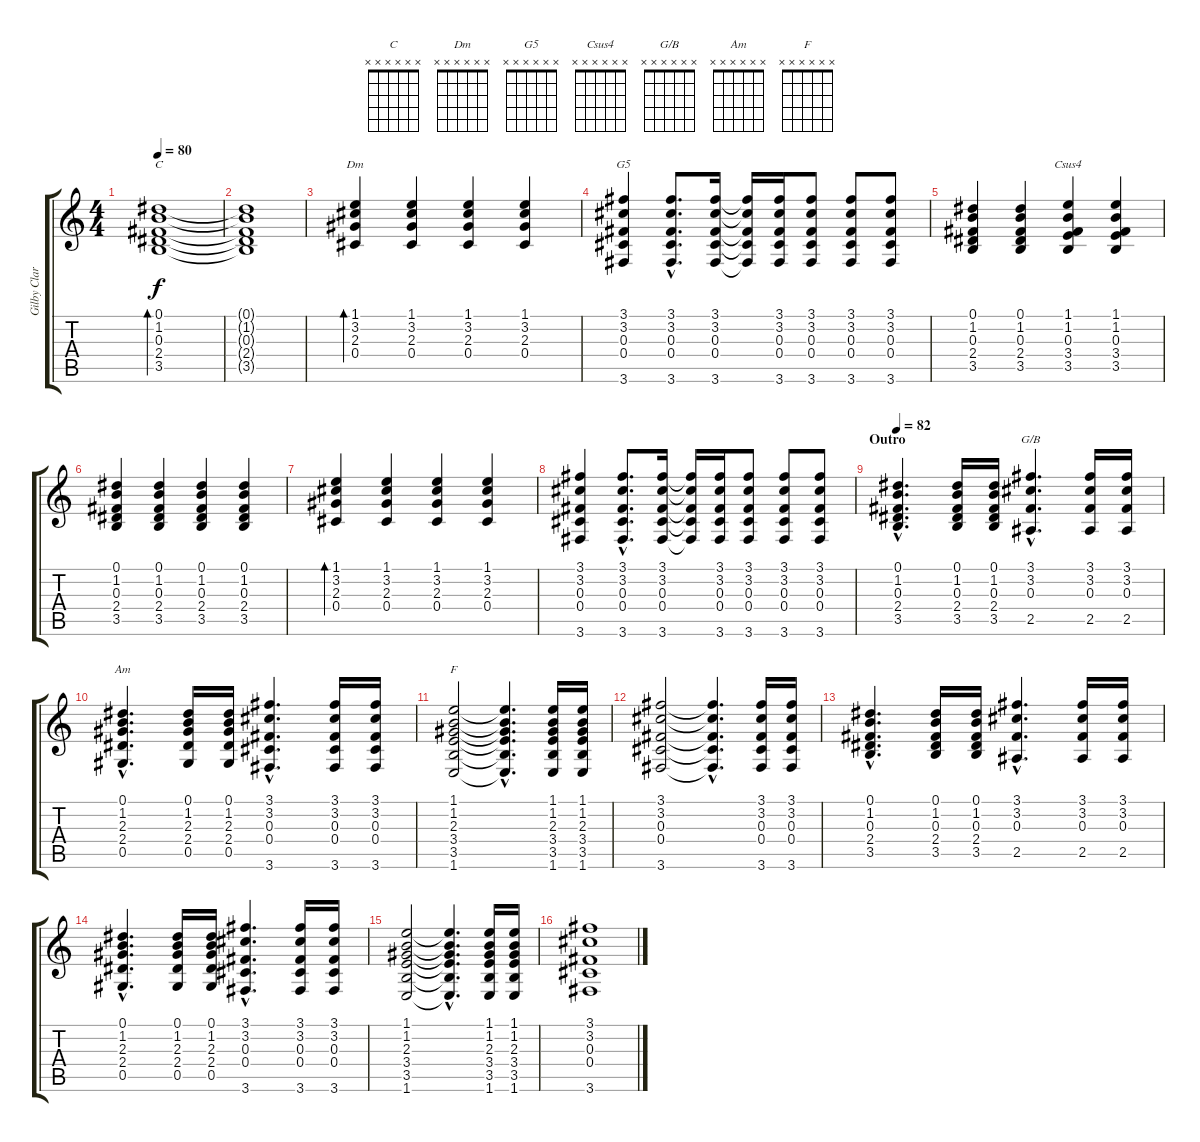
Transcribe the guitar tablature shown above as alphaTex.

\track ("Gilby Clarke" "Gilby Clar") {instrument electricguitarjazz}
\staff {score tabs}
\tuning (Eb4 Bb3 Gb3 Db3 Ab2 Eb2) {hide}
\chord ("C" x x x x x x)
\chord ("Dm" x x x x x x)
\chord ("G5" x x x x x x)
\chord ("Csus4" x x x x x x)
\chord ("G/B" x x x x x x)
\chord ("Am" x x x x x x)
\chord ("F" x x x x x x)
\ts (4 4)
\tempo 80
\clef g2
\ks c
(0.1 1.2 0.3 2.4 3.5).1{bd 120 ch "C" dy f} |
(0.1{t} 1.2{t} 0.3{t} 2.4{t} 3.5{t}).1 |
(1.1 3.2 2.3 0.4).4{bd 120 ch "Dm"} (1.1 3.2 2.3 0.4).4 (1.1 3.2 2.3 0.4).4 (1.1 3.2 2.3 0.4).4 |
(3.1 3.2 0.3 0.4 3.6).4{ch "G5"} (3.1{hac} 3.2{hac} 0.3{hac} 0.4{hac} 3.6{hac}).8{d} (3.1 3.2 0.3 0.4 3.6).16 (3.1{t} 3.2{t} 0.3{t} 0.4{t} 3.6{t}).16 (3.1 3.2 0.3 0.4 3.6).16 (3.1 3.2 0.3 0.4 3.6).8 (3.1 3.2 0.3 0.4 3.6).8 (3.1 3.2 0.3 0.4 3.6).8 |
(0.1 1.2 0.3 2.4 3.5).4 (0.1 1.2 0.3 2.4 3.5).4 (1.1 1.2 0.3 3.4 3.5).4{ch "Csus4"} (1.1 1.2 0.3 3.4 3.5).4 |
(0.1 1.2 0.3 2.4 3.5).4 (0.1 1.2 0.3 2.4 3.5).4 (0.1 1.2 0.3 2.4 3.5).4 (0.1 1.2 0.3 2.4 3.5).4 |
(1.1 3.2 2.3 0.4).4{bd 120} (1.1 3.2 2.3 0.4).4 (1.1 3.2 2.3 0.4).4 (1.1 3.2 2.3 0.4).4 |
(3.1 3.2 0.3 0.4 3.6).4 (3.1{hac} 3.2{hac} 0.3{hac} 0.4{hac} 3.6{hac}).8{d} (3.1 3.2 0.3 0.4 3.6).16 (3.1{t} 3.2{t} 0.3{t} 0.4{t} 3.6{t}).16 (3.1 3.2 0.3 0.4 3.6).16 (3.1 3.2 0.3 0.4 3.6).8 (3.1 3.2 0.3 0.4 3.6).8 (3.1 3.2 0.3 0.4 3.6).8 |
\section ("" "Outro")
\tempo 82
(0.1{hac} 1.2{hac} 0.3{hac} 2.4{hac} 3.5{hac}).4{d} (0.1 1.2 0.3 2.4 3.5).16 (0.1 1.2 0.3 2.4 3.5).16 (3.1{hac} 3.2{hac} 0.3{hac} 2.5{hac}).4{d ch "G/B"} (3.1 3.2 0.3 2.5).16 (3.1 3.2 0.3 2.5).16 |
(0.1{hac} 1.2{hac} 2.3{hac} 2.4{hac} 0.5{hac}).4{d ch "Am"} (0.1 1.2 2.3 2.4 0.5).16 (0.1 1.2 2.3 2.4 0.5).16 (3.1{hac} 3.2{hac} 0.3{hac} 0.4{hac} 3.6{hac}).4{d} (3.1 3.2 0.3 0.4 3.6).16 (3.1 3.2 0.3 0.4 3.6).16 |
(1.1 1.2 2.3 3.4 3.5 1.6).2{ch "F"} (1.1{hac t} 1.2{hac t} 2.3{hac t} 3.4{hac t} 3.5{hac t} 1.6{hac t}).4{d} (1.1 1.2 2.3 3.4 3.5 1.6).16 (1.1 1.2 2.3 3.4 3.5 1.6).16 |
(3.1 3.2 0.3 0.4 3.6).2 (3.1{hac t} 3.2{hac t} 0.3{hac t} 0.4{hac t} 3.6{hac t}).4{d} (3.1 3.2 0.3 0.4 3.6).16 (3.1 3.2 0.3 0.4 3.6).16 |
(0.1{hac} 1.2{hac} 0.3{hac} 2.4{hac} 3.5{hac}).4{d} (0.1 1.2 0.3 2.4 3.5).16 (0.1 1.2 0.3 2.4 3.5).16 (3.1{hac} 3.2{hac} 0.3{hac} 2.5{hac}).4{d} (3.1 3.2 0.3 2.5).16 (3.1 3.2 0.3 2.5).16 |
(0.1{hac} 1.2{hac} 2.3{hac} 2.4{hac} 0.5{hac}).4{d} (0.1 1.2 2.3 2.4 0.5).16 (0.1 1.2 2.3 2.4 0.5).16 (3.1{hac} 3.2{hac} 0.3{hac} 0.4{hac} 3.6{hac}).4{d} (3.1 3.2 0.3 0.4 3.6).16 (3.1 3.2 0.3 0.4 3.6).16 |
(1.1 1.2 2.3 3.4 3.5 1.6).2 (1.1{hac t} 1.2{hac t} 2.3{hac t} 3.4{hac t} 3.5{hac t} 1.6{hac t}).4{d} (1.1 1.2 2.3 3.4 3.5 1.6).16 (1.1 1.2 2.3 3.4 3.5 1.6).16 |
(3.1 3.2 0.3 0.4 3.6).1
